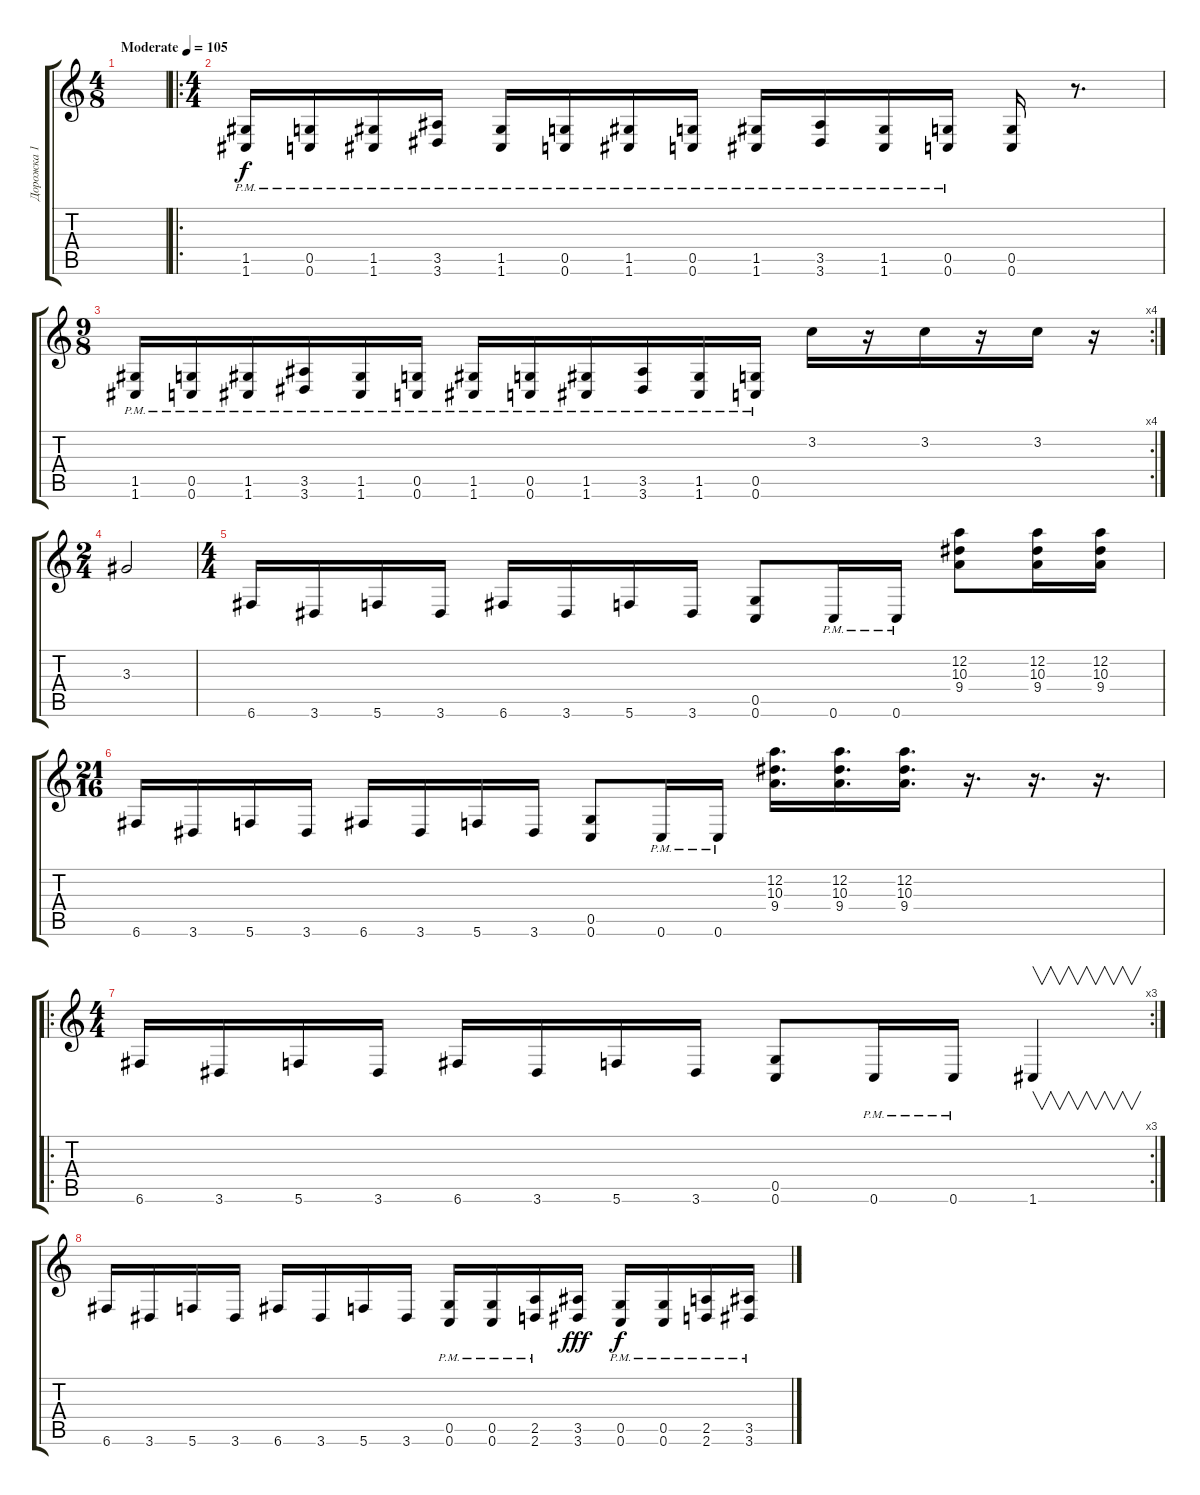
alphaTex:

\track ("Дорожка 1" "Дорожка 1") {instrument overdrivenguitar}
\staff {score tabs}
\tuning (D4 A3 F3 C3 G2 C2) {hide}
\ts (4 8)
\tempo (105 "Moderate")
\clef g2
\ks c
|
\ro
\ts (4 4)
(1.5{pm} 1.6{pm}).16 (0.5{pm} 0.6{pm}).16 (1.5{pm} 1.6{pm}).16 (3.5{pm} 3.6{pm}).16 (1.5{pm} 1.6{pm}).16 (0.5{pm} 0.6{pm}).16 (1.5{pm} 1.6{pm}).16 (0.5{pm} 0.6{pm}).16 (1.5{pm} 1.6{pm}).16 (3.5{pm} 3.6{pm}).16 (1.5{pm} 1.6{pm}).16 (0.5{pm} 0.6{pm}).16 (0.5 0.6).16 r.8{d} |
\rc 4
\ts (9 8)
(1.5{pm} 1.6{pm}).16 (0.5{pm} 0.6{pm}).16 (1.5{pm} 1.6{pm}).16 (3.5{pm} 3.6{pm}).16 (1.5{pm} 1.6{pm}).16 (0.5{pm} 0.6{pm}).16 (1.5{pm} 1.6{pm}).16 (0.5{pm} 0.6{pm}).16 (1.5{pm} 1.6{pm}).16 (3.5{pm} 3.6{pm}).16 (1.5{pm} 1.6{pm}).16 (0.5{pm} 0.6{pm}).16 3.2.16 r.16 3.2.16 r.16 3.2.16 r.16 |
\ts (2 4)
3.3.2 |
\ts (4 4)
6.6.16 3.6.16 5.6.16 3.6.16 6.6.16 3.6.16 5.6.16 3.6.16 (0.5 0.6).8 0.6{pm}.16 0.6{pm}.16 (12.2 10.3 9.4).8 (12.2 10.3 9.4).16 (12.2 10.3 9.4).16 |
\ts (21 16)
6.6.16 3.6.16 5.6.16 3.6.16 6.6.16 3.6.16 5.6.16 3.6.16 (0.5 0.6).8 0.6{pm}.16 0.6{pm}.16 (12.2 10.3 9.4).16{d} (12.2 10.3 9.4).16{d} (12.2 10.3 9.4).16{d} r.16{d} r.16{d} r.16{d} |
\ro
\rc 3
\ts (4 4)
6.6.16 3.6.16 5.6.16 3.6.16 6.6.16 3.6.16 5.6.16 3.6.16 (0.5 0.6).8 0.6{pm}.16 0.6{pm}.16 1.6.4{v} |
6.6.16 3.6.16 5.6.16 3.6.16 6.6.16 3.6.16 5.6.16 3.6.16 (0.5{pm} 0.6{pm}).16 (0.5{pm} 0.6{pm}).16 (2.5{pm} 2.6{pm}).16 (3.5 3.6).16{dy fff} (0.5{pm} 0.6{pm}).16{dy f} (0.5{pm} 0.6{pm}).16 (2.5{pm} 2.6{pm}).16 (3.5{pm} 3.6{pm}).16
